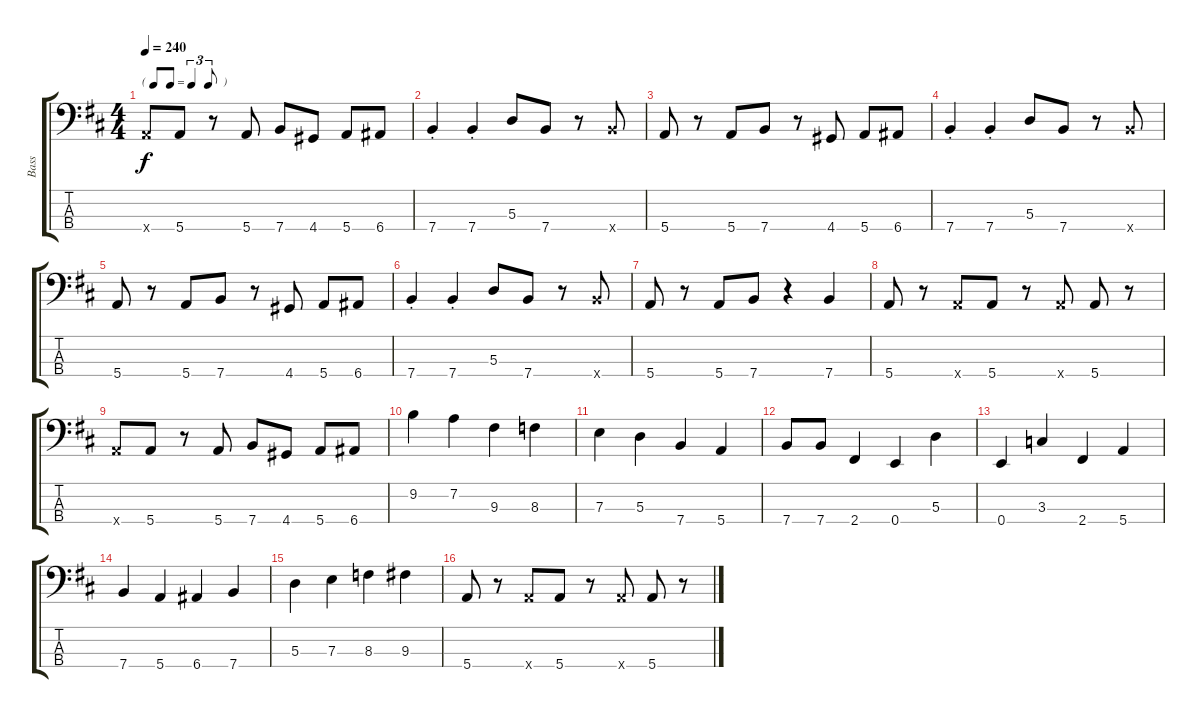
\track ("Bass" "Bass") {instrument electricbassfinger}
\staff {score tabs}
\tuning (G2 D2 A1 E1) {hide}
\ts (4 4)
\tf triplet8th
\tempo 240
\clef f4
\ks d
5.4{x}.8{dy f} 5.4.8 r.8 5.4.8 7.4.8 4.4.8 5.4.8 6.4.8 |
7.4{st}.4 7.4{st}.4 5.3.8 7.4.8 r.8 7.4{x}.8 |
5.4.8 r.8 5.4.8 7.4.8 r.8 4.4.8 5.4.8 6.4.8 |
7.4{st}.4 7.4{st}.4 5.3.8 7.4.8 r.8 7.4{x}.8 |
5.4.8 r.8 5.4.8 7.4.8 r.8 4.4.8 5.4.8 6.4.8 |
7.4{st}.4 7.4{st}.4 5.3.8 7.4.8 r.8 7.4{x}.8 |
5.4.8 r.8 5.4.8 7.4.8 r.4 7.4.4 |
5.4.8 r.8 5.4{x}.8 5.4.8 r.8 5.4{x}.8 5.4.8 r.8 |
5.4{x}.8 5.4.8 r.8 5.4.8 7.4.8 4.4.8 5.4.8 6.4.8 |
9.2.4 7.2.4 9.3.4 8.3.4 |
7.3.4 5.3.4 7.4.4 5.4.4 |
7.4.8 7.4.8 2.4.4 0.4.4 5.3.4 |
0.4.4 3.3.4 2.4.4 5.4.4 |
7.4.4 5.4.4 6.4.4 7.4.4 |
5.3.4 7.3.4 8.3.4 9.3.4 |
5.4.8 r.8 5.4{x}.8 5.4.8 r.8 5.4{x}.8 5.4.8 r.8
